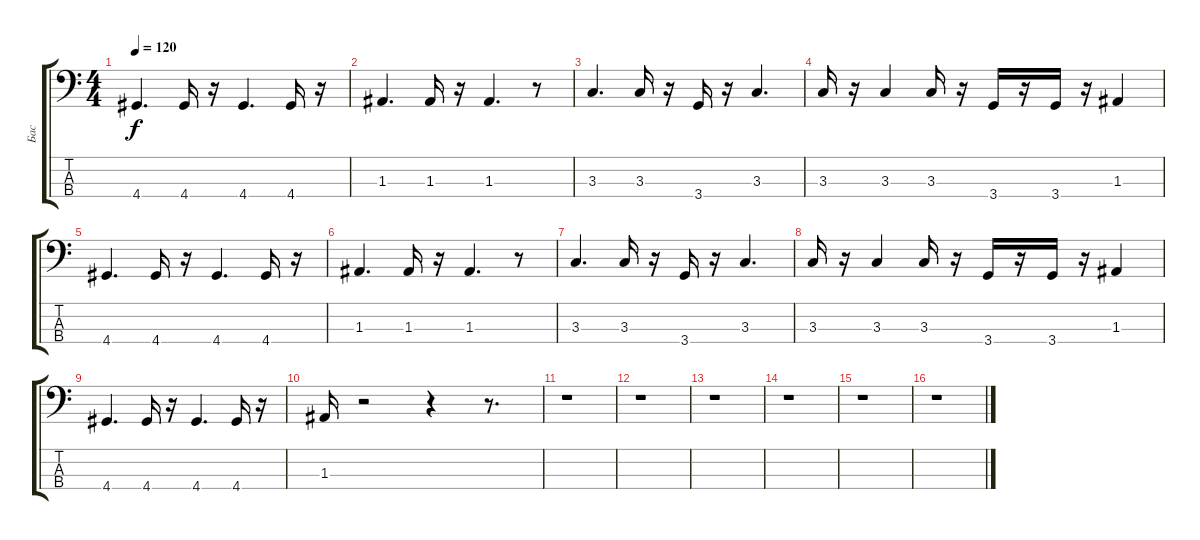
\track ("Бас" "Бас") {instrument electricbassfinger}
\staff {score tabs}
\tuning (G2 D2 A1 E1) {hide}
\ts (4 4)
\tempo 120
\clef f4
\ks c
4.4.4{d dy f} 4.4.16 r.16 4.4.4{d} 4.4.16 r.16 |
1.3.4{d} 1.3.16 r.16 1.3.4{d} r.8 |
3.3.4{d} 3.3.16 r.16 3.4.16 r.16 3.3.4{d} |
3.3.16 r.16 3.3.4 3.3.16 r.16 3.4.16 r.16 3.4.16 r.16 1.3.4 |
4.4.4{d} 4.4.16 r.16 4.4.4{d} 4.4.16 r.16 |
1.3.4{d} 1.3.16 r.16 1.3.4{d} r.8 |
3.3.4{d} 3.3.16 r.16 3.4.16 r.16 3.3.4{d} |
3.3.16 r.16 3.3.4 3.3.16 r.16 3.4.16 r.16 3.4.16 r.16 1.3.4 |
4.4.4{d} 4.4.16 r.16 4.4.4{d} 4.4.16 r.16 |
1.3.16 r.2 r.4 r.8{d} |
r.1 |
r.1 |
r.1 |
r.1 |
r.1 |
r.1
